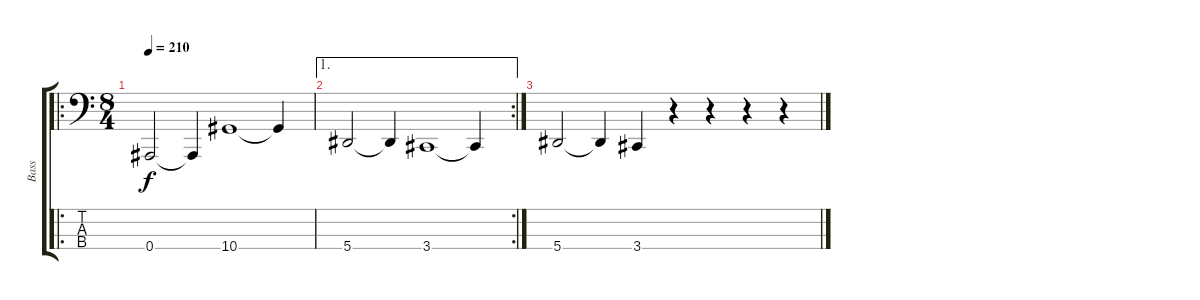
\track ("Bass" "Bass") {instrument electricbassfinger}
\staff {score tabs}
\tuning (Eb2 Bb1 F1 Bb0) {hide}
\ro
\ts (8 4)
\tempo 210
\clef f4
\ks c
0.4.2{dy f} 0.4{t}.4 10.4.1 10.4{t}.4 |
\ae 1
\rc 2
5.4.2 5.4{t}.4 3.4.1 3.4{t}.4 |
5.4.2 5.4{t}.4 3.4.4 r.4 r.4 r.4 r.4
